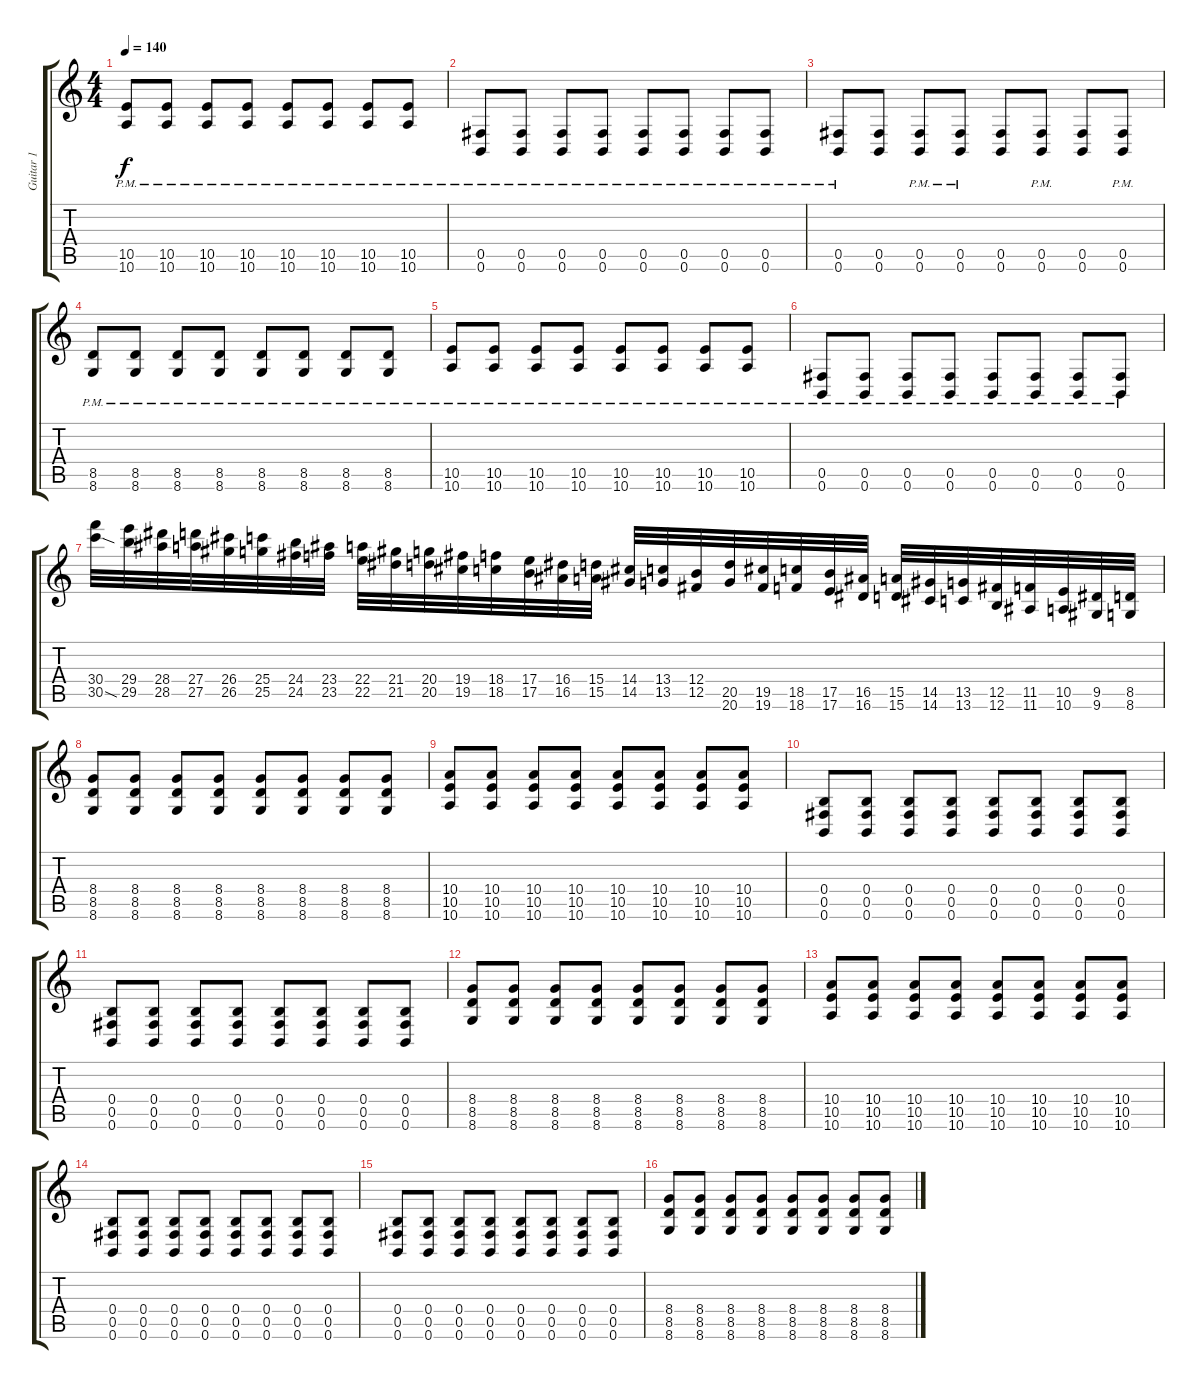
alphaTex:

\track ("Guitar 1" "Guitar 1") {instrument distortionguitar}
\staff {score tabs}
\tuning (Db4 Ab3 E3 B2 Gb2 B1) {hide}
\ts (4 4)
\tempo 140
\clef g2
\ks c
(10.5{pm} 10.6{pm}).8{dy f} (10.5{pm} 10.6{pm}).8 (10.5{pm} 10.6{pm}).8 (10.5{pm} 10.6{pm}).8 (10.5{pm} 10.6{pm}).8 (10.5{pm} 10.6{pm}).8 (10.5{pm} 10.6{pm}).8 (10.5{pm} 10.6{pm}).8 |
(0.5{pm} 0.6{pm}).8 (0.5{pm} 0.6{pm}).8 (0.5{pm} 0.6{pm}).8 (0.5{pm} 0.6{pm}).8 (0.5{pm} 0.6{pm}).8 (0.5{pm} 0.6{pm}).8 (0.5{pm} 0.6{pm}).8 (0.5{pm} 0.6{pm}).8 |
(0.5{pm} 0.6{pm}).8 (0.5 0.6).8 (0.5{pm} 0.6{pm}).8 (0.5{pm} 0.6{pm}).8 (0.5 0.6).8 (0.5{pm} 0.6{pm}).8 (0.5 0.6).8 (0.5{pm} 0.6{pm}).8 |
(8.5{pm} 8.6{pm}).8 (8.5{pm} 8.6{pm}).8 (8.5{pm} 8.6{pm}).8 (8.5{pm} 8.6{pm}).8 (8.5{pm} 8.6{pm}).8 (8.5{pm} 8.6{pm}).8 (8.5{pm} 8.6{pm}).8 (8.5{pm} 8.6{pm}).8 |
(10.5{pm} 10.6{pm}).8 (10.5{pm} 10.6{pm}).8 (10.5{pm} 10.6{pm}).8 (10.5{pm} 10.6{pm}).8 (10.5{pm} 10.6{pm}).8 (10.5{pm} 10.6{pm}).8 (10.5{pm} 10.6{pm}).8 (10.5{pm} 10.6{pm}).8 |
(0.5{pm} 0.6{pm}).8 (0.5{pm} 0.6{pm}).8 (0.5{pm} 0.6{pm}).8 (0.5{pm} 0.6{pm}).8 (0.5{pm} 0.6{pm}).8 (0.5{pm} 0.6{pm}).8 (0.5{pm} 0.6{pm}).8 (0.5{pm} 0.6{pm}).8 |
(30.4 30.5{sod}).32{instrument guitarfretnoise} (29.4 29.5).32 (28.4 28.5).32 (27.4 27.5).32 (26.4 26.5).32 (25.4 25.5).32 (24.4 24.5).32 (23.4 23.5).32 (22.4 22.5).32 (21.4 21.5).32 (20.4 20.5).32 (19.4 19.5).32 (18.4 18.5).32 (17.4 17.5).32 (16.4 16.5).32 (15.4 15.5).32 (14.4 14.5).32 (13.4 13.5).32 (12.4 12.5).32 (20.5 20.6).32 (19.5 19.6).32 (18.5 18.6).32 (17.5 17.6).32 (16.5 16.6).32 (15.5 15.6).32 (14.5 14.6).32 (13.5 13.6).32 (12.5 12.6).32 (11.5 11.6).32 (10.5 10.6).32 (9.5 9.6).32 (8.5 8.6).32 |
(8.4 8.5 8.6).8{instrument distortionguitar} (8.4 8.5 8.6).8 (8.4 8.5 8.6).8 (8.4 8.5 8.6).8 (8.4 8.5 8.6).8 (8.4 8.5 8.6).8 (8.4 8.5 8.6).8 (8.4 8.5 8.6).8 |
(10.4 10.5 10.6).8 (10.4 10.5 10.6).8 (10.4 10.5 10.6).8 (10.4 10.5 10.6).8 (10.4 10.5 10.6).8 (10.4 10.5 10.6).8 (10.4 10.5 10.6).8 (10.4 10.5 10.6).8 |
(0.4 0.5 0.6).8 (0.4 0.5 0.6).8 (0.4 0.5 0.6).8 (0.4 0.5 0.6).8 (0.4 0.5 0.6).8 (0.4 0.5 0.6).8 (0.4 0.5 0.6).8 (0.4 0.5 0.6).8 |
(0.4 0.5 0.6).8 (0.4 0.5 0.6).8 (0.4 0.5 0.6).8 (0.4 0.5 0.6).8 (0.4 0.5 0.6).8 (0.4 0.5 0.6).8 (0.4 0.5 0.6).8 (0.4 0.5 0.6).8 |
(8.4 8.5 8.6).8 (8.4 8.5 8.6).8 (8.4 8.5 8.6).8 (8.4 8.5 8.6).8 (8.4 8.5 8.6).8 (8.4 8.5 8.6).8 (8.4 8.5 8.6).8 (8.4 8.5 8.6).8 |
(10.4 10.5 10.6).8 (10.4 10.5 10.6).8 (10.4 10.5 10.6).8 (10.4 10.5 10.6).8 (10.4 10.5 10.6).8 (10.4 10.5 10.6).8 (10.4 10.5 10.6).8 (10.4 10.5 10.6).8 |
(0.4 0.5 0.6).8 (0.4 0.5 0.6).8 (0.4 0.5 0.6).8 (0.4 0.5 0.6).8 (0.4 0.5 0.6).8 (0.4 0.5 0.6).8 (0.4 0.5 0.6).8 (0.4 0.5 0.6).8 |
(0.4 0.5 0.6).8 (0.4 0.5 0.6).8 (0.4 0.5 0.6).8 (0.4 0.5 0.6).8 (0.4 0.5 0.6).8 (0.4 0.5 0.6).8 (0.4 0.5 0.6).8 (0.4 0.5 0.6).8 |
(8.4 8.5 8.6).8 (8.4 8.5 8.6).8 (8.4 8.5 8.6).8 (8.4 8.5 8.6).8 (8.4 8.5 8.6).8 (8.4 8.5 8.6).8 (8.4 8.5 8.6).8 (8.4 8.5 8.6).8
